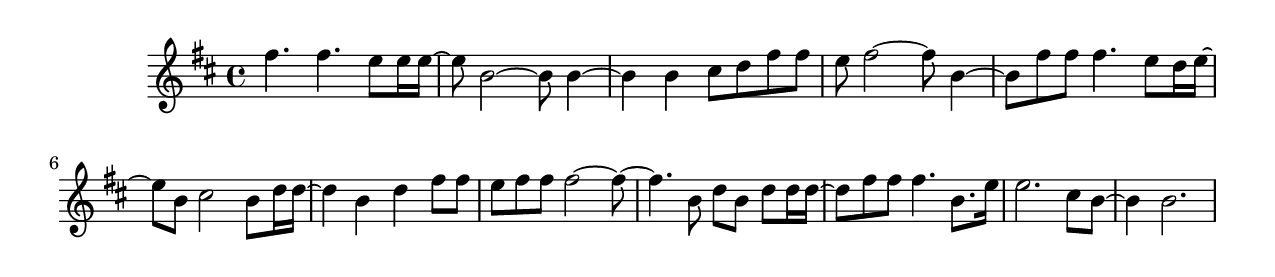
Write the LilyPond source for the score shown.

#(set-default-paper-size "letter")

<<

\new ChordNames {
    \set majorSevenSymbol = \markup { maj7 } 
    \set additionalPitchPrefix = #"add"
    \chordmode {
        s16*192
    }
}

\new Staff { 
    {
        \clef treble
        \key b \minor
        \time 4/4
        
        fis''4. fis''4. e''8 e''16 e''16~ | e''8 b'2~ b'8 b'4~ | b'4 b'4 cis''8 d''8 fis''8 fis''8 | e''8 fis''2~ fis''8 b'4~ | b'8 fis''8 fis''8 fis''4. e''8 d''16 e''16~ | e''8 b'8 cis''2 b'8 d''16 d''16~ | d''4 b'4 d''4 fis''8 fis''8 | e''8 fis''8 fis''8 fis''2~ fis''8~ | fis''4. b'8 d''8 b'8 d''8 d''16 d''16~ | d''8 fis''8 fis''8 fis''4. b'8. e''16 | e''2. cis''8 b'8~ | b'4 b'2.
    }
}

>>

\version "2.18.2"